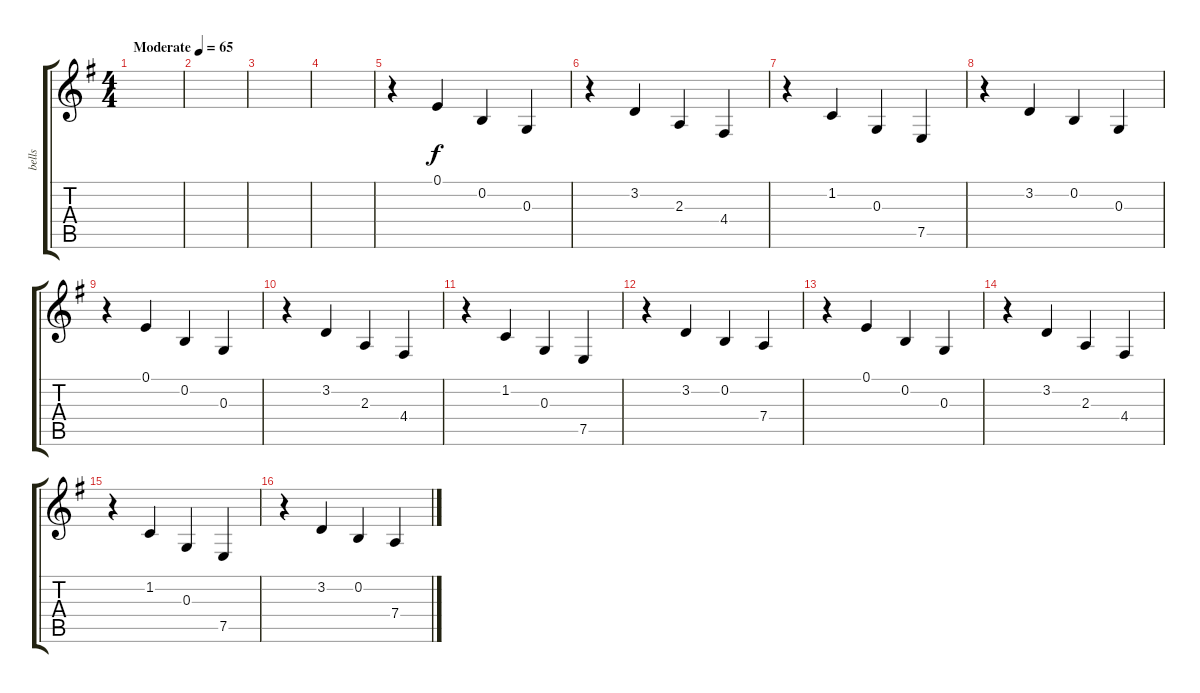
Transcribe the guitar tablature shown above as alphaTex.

\track ("bells" "bells") {instrument musicbox}
\staff {score tabs}
\tuning (E4 B3 G3 D3 A2 E2) {hide}
\ts (4 4)
\tempo (65 "Moderate")
\clef g2
\ks eminor
|
|
|
|
r.4 0.1.4 0.2.4 0.3.4 |
r.4 3.2.4 2.3.4 4.4.4 |
r.4 1.2.4 0.3.4 7.5.4 |
r.4 3.2.4 0.2.4 0.3.4 |
r.4 0.1.4 0.2.4 0.3.4 |
r.4 3.2.4 2.3.4 4.4.4 |
r.4 1.2.4 0.3.4 7.5.4 |
r.4 3.2.4 0.2.4 7.4.4 |
r.4 0.1.4 0.2.4 0.3.4 |
r.4 3.2.4 2.3.4 4.4.4 |
r.4 1.2.4 0.3.4 7.5.4 |
r.4 3.2.4 0.2.4 7.4.4
